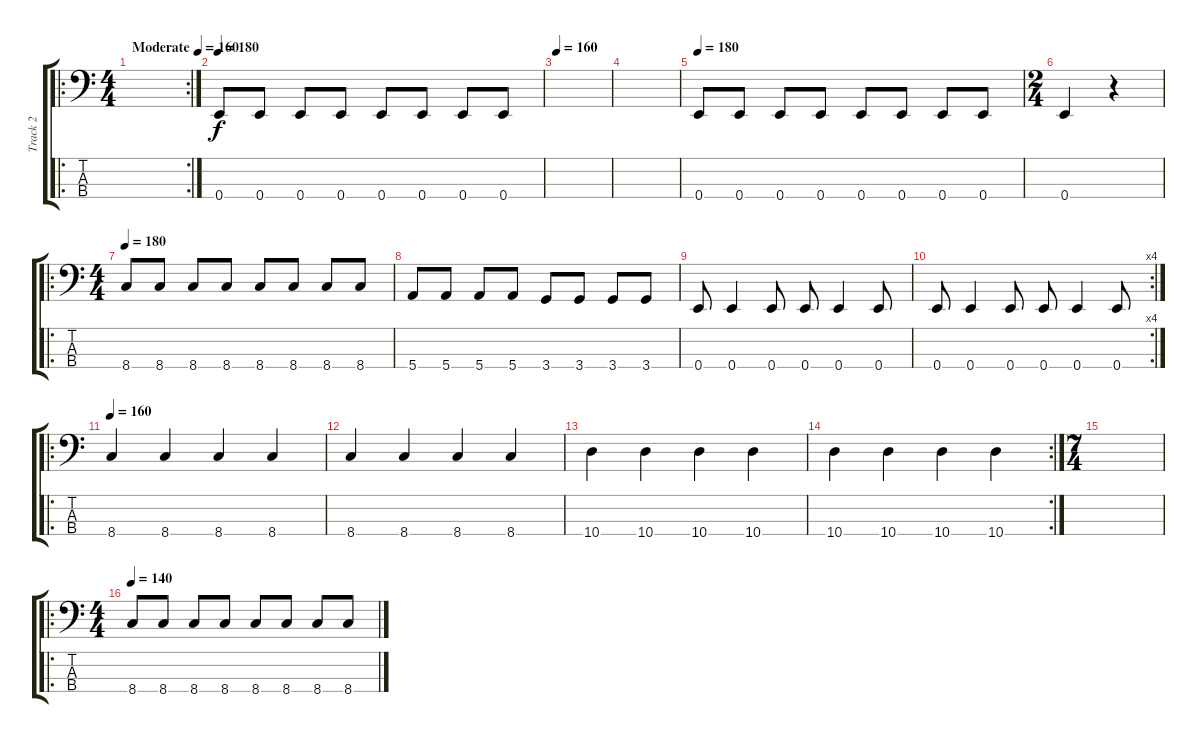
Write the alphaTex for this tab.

\track ("Track 2" "Track 2") {instrument electricbassfinger}
\staff {score tabs}
\tuning (G2 D2 A1 E1) {hide}
\ro
\rc 2
\ts (4 4)
\tempo (160 "Moderate")
\clef f4
\ks c
|
\tempo 180
0.4.8 0.4.8 0.4.8 0.4.8 0.4.8 0.4.8 0.4.8 0.4.8 |
\tempo 160
|
|
\tempo 180
0.4.8 0.4.8 0.4.8 0.4.8 0.4.8 0.4.8 0.4.8 0.4.8 |
\ts (2 4)
0.4.4 r.4 |
\ro
\ts (4 4)
\tempo 180
8.4.8 8.4.8 8.4.8 8.4.8 8.4.8 8.4.8 8.4.8 8.4.8 |
5.4.8 5.4.8 5.4.8 5.4.8 3.4.8 3.4.8 3.4.8 3.4.8 |
0.4.8 0.4.4 0.4.8 0.4.8 0.4.4 0.4.8 |
\rc 4
0.4.8 0.4.4 0.4.8 0.4.8 0.4.4 0.4.8 |
\ro
\tempo 160
8.4.4 8.4.4 8.4.4 8.4.4 |
8.4.4 8.4.4 8.4.4 8.4.4 |
10.4.4 10.4.4 10.4.4 10.4.4 |
\rc 2
10.4.4 10.4.4 10.4.4 10.4.4 |
\ts (7 4)
|
\ro
\ts (4 4)
\tempo 140
8.4.8 8.4.8 8.4.8 8.4.8 8.4.8 8.4.8 8.4.8 8.4.8
